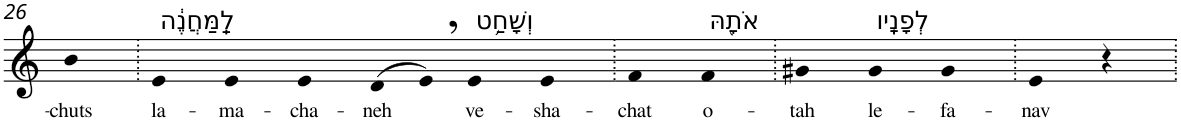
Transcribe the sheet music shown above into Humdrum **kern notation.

**kern	**text
*part1	*part1
*staff1	*staff1
*I"Piano	*
*I'Pno	*
!!LO:PB:g=z
*clefG2	*
*k[]	*
=26	=26
!	!LO:LY:b
4b	-chuts
=27.	=27.
!LO:TX:a:t=לַֽמַּחֲנֶ֔ה	!
!	!LO:LY:b
4e	la-
!	!LO:LY:b
4e	-ma-
!	!LO:LY:b
4e	-cha-
!	!LO:LY:b
(>8d	-neh
8e,)	.
!LO:TX:a:t=וְשָׁחַ֥ט	!
!	!LO:LY:b
4e	ve-
!	!LO:LY:b
4e	-sha-
=28.	=28.
!	!LO:LY:b
4f	-chat
!LO:TX:a:t=אֹתָ֖הּ	!
!	!LO:LY:b
4f	o-
=29.	=29.
!	!LO:LY:b
4g#X	-tah
!LO:TX:a:t=לְפָנָֽיו	!
!	!LO:LY:b
4g#	le-
!	!LO:LY:b
4g#	-fa-
=30.	=30.
!	!LO:LY:b
4e	-nav
4r	.
=.	=.
*-	*-
